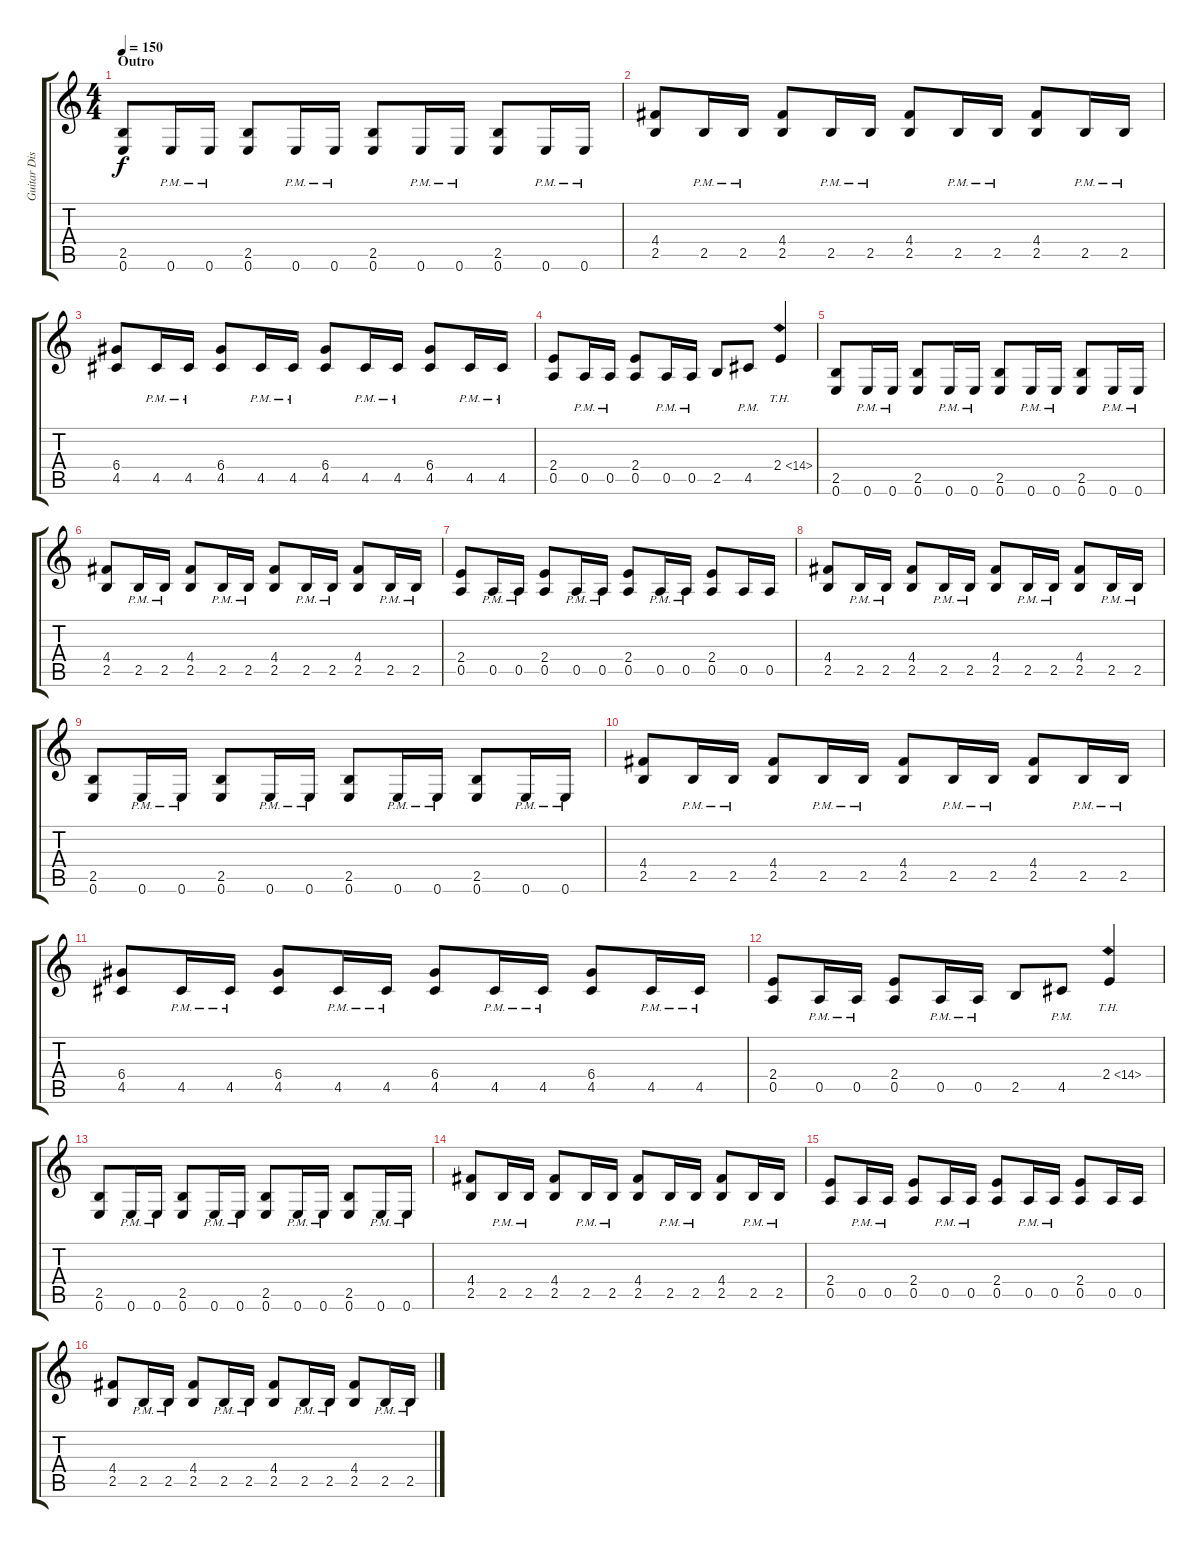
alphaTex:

\track ("Guitar Dist 2" "Guitar Dis") {instrument distortionguitar}
\staff {score tabs}
\tuning (E4 B3 G3 D3 A2 E2) {hide}
\ts (4 4)
\section ("" "Outro")
\tempo 150
\clef g2
\ks c
(2.5 0.6).8{dy f} 0.6{pm}.16 0.6{pm}.16 (2.5 0.6).8 0.6{pm}.16 0.6{pm}.16 (2.5 0.6).8 0.6{pm}.16 0.6{pm}.16 (2.5 0.6).8 0.6{pm}.16 0.6{pm}.16 |
(4.4 2.5).8 2.5{pm}.16 2.5{pm}.16 (4.4 2.5).8 2.5{pm}.16 2.5{pm}.16 (4.4 2.5).8 2.5{pm}.16 2.5{pm}.16 (4.4 2.5).8 2.5{pm}.16 2.5{pm}.16 |
(6.4 4.5).8 4.5{pm}.16 4.5{pm}.16 (6.4 4.5).8 4.5{pm}.16 4.5{pm}.16 (6.4 4.5).8 4.5{pm}.16 4.5{pm}.16 (6.4 4.5).8 4.5{pm}.16 4.5{pm}.16 |
(2.4 0.5).8 0.5{pm}.16 0.5{pm}.16 (2.4 0.5).8 0.5{pm}.16 0.5{pm}.16 2.5.8 4.5{pm}.8 2.4{th 12}.4 |
(2.5 0.6).8 0.6{pm}.16 0.6{pm}.16 (2.5 0.6).8 0.6{pm}.16 0.6{pm}.16 (2.5 0.6).8 0.6{pm}.16 0.6{pm}.16 (2.5 0.6).8 0.6{pm}.16 0.6{pm}.16 |
(4.4 2.5).8 2.5{pm}.16 2.5{pm}.16 (4.4 2.5).8 2.5{pm}.16 2.5{pm}.16 (4.4 2.5).8 2.5{pm}.16 2.5{pm}.16 (4.4 2.5).8 2.5{pm}.16 2.5{pm}.16 |
(2.4 0.5).8 0.5{pm}.16 0.5{pm}.16 (2.4 0.5).8 0.5{pm}.16 0.5{pm}.16 (2.4 0.5).8 0.5{pm}.16 0.5{pm}.16 (2.4 0.5).8 0.5.16 0.5.16 |
(4.4 2.5).8 2.5{pm}.16 2.5{pm}.16 (4.4 2.5).8 2.5{pm}.16 2.5{pm}.16 (4.4 2.5).8 2.5{pm}.16 2.5{pm}.16 (4.4 2.5).8 2.5{pm}.16 2.5{pm}.16 |
(2.5 0.6).8 0.6{pm}.16 0.6{pm}.16 (2.5 0.6).8 0.6{pm}.16 0.6{pm}.16 (2.5 0.6).8 0.6{pm}.16 0.6{pm}.16 (2.5 0.6).8 0.6{pm}.16 0.6{pm}.16 |
(4.4 2.5).8 2.5{pm}.16 2.5{pm}.16 (4.4 2.5).8 2.5{pm}.16 2.5{pm}.16 (4.4 2.5).8 2.5{pm}.16 2.5{pm}.16 (4.4 2.5).8 2.5{pm}.16 2.5{pm}.16 |
(6.4 4.5).8 4.5{pm}.16 4.5{pm}.16 (6.4 4.5).8 4.5{pm}.16 4.5{pm}.16 (6.4 4.5).8 4.5{pm}.16 4.5{pm}.16 (6.4 4.5).8 4.5{pm}.16 4.5{pm}.16 |
(2.4 0.5).8 0.5{pm}.16 0.5{pm}.16 (2.4 0.5).8 0.5{pm}.16 0.5{pm}.16 2.5.8 4.5{pm}.8 2.4{th 12}.4 |
(2.5 0.6).8 0.6{pm}.16 0.6{pm}.16 (2.5 0.6).8 0.6{pm}.16 0.6{pm}.16 (2.5 0.6).8 0.6{pm}.16 0.6{pm}.16 (2.5 0.6).8 0.6{pm}.16 0.6{pm}.16 |
(4.4 2.5).8 2.5{pm}.16 2.5{pm}.16 (4.4 2.5).8 2.5{pm}.16 2.5{pm}.16 (4.4 2.5).8 2.5{pm}.16 2.5{pm}.16 (4.4 2.5).8 2.5{pm}.16 2.5{pm}.16 |
(2.4 0.5).8 0.5{pm}.16 0.5{pm}.16 (2.4 0.5).8 0.5{pm}.16 0.5{pm}.16 (2.4 0.5).8 0.5{pm}.16 0.5{pm}.16 (2.4 0.5).8 0.5.16 0.5.16 |
(4.4 2.5).8 2.5{pm}.16 2.5{pm}.16 (4.4 2.5).8 2.5{pm}.16 2.5{pm}.16 (4.4 2.5).8 2.5{pm}.16 2.5{pm}.16 (4.4 2.5).8 2.5{pm}.16 2.5{pm}.16
